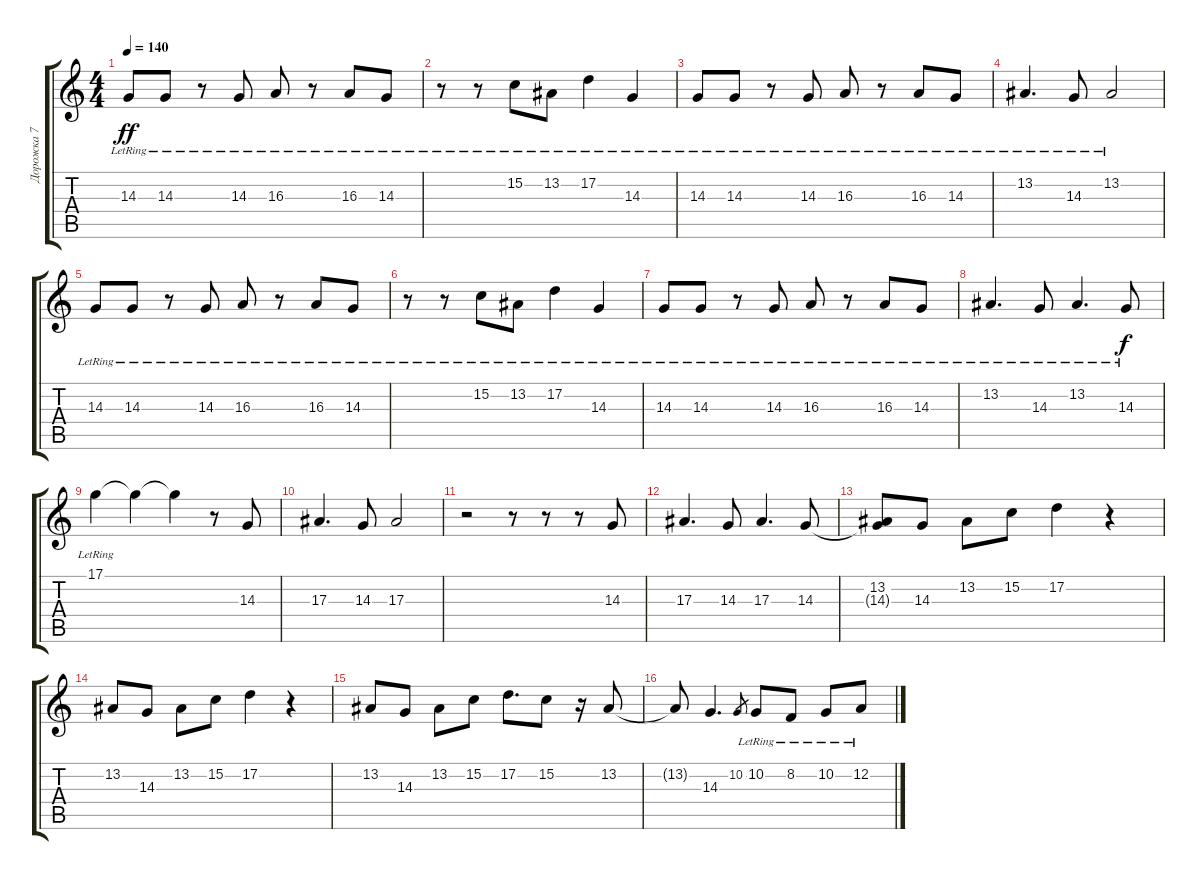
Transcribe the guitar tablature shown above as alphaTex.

\track ("Дорожка 7" "Дорожка 7") {instrument electricgrandpiano}
\staff {score tabs}
\tuning (D4 A3 F3 C3 G2 C2) {hide}
\ts (4 4)
\tempo 140
\clef g2
\ks c
14.3{lr}.8{dy ff} 14.3{lr}.8 r.8 14.3{lr}.8 16.3{lr}.8 r.8 16.3{lr}.8 14.3{lr}.8 |
r.8 r.8 15.2{lr}.8 13.2{lr}.8 17.2{lr}.4 14.3{lr}.4 |
14.3{lr}.8 14.3{lr}.8 r.8 14.3{lr}.8 16.3{lr}.8 r.8 16.3{lr}.8 14.3{lr}.8 |
13.2{lr}.4{d} 14.3{lr}.8 13.2{lr}.2 |
14.3{lr}.8 14.3{lr}.8 r.8 14.3{lr}.8 16.3{lr}.8 r.8 16.3{lr}.8 14.3{lr}.8 |
r.8 r.8 15.2{lr}.8 13.2{lr}.8 17.2{lr}.4 14.3{lr}.4 |
14.3{lr}.8 14.3{lr}.8 r.8 14.3{lr}.8 16.3{lr}.8 r.8 16.3{lr}.8 14.3{lr}.8 |
13.2{lr}.4{d} 14.3{lr}.8 13.2{lr}.4{d} 14.3{lr}.8{dy f} |
17.1{lr}.4 17.1{t}.4 17.1{t}.4 r.8 14.3.8 |
17.3.4{d} 14.3.8 17.3.2 |
r.2 r.8 r.8 r.8 14.3.8 |
17.3.4{d} 14.3.8 17.3.4{d} 14.3.8 |
(13.2 14.3{t}).8 14.3.8 13.2.8 15.2.8 17.2.4 r.4 |
13.2.8 14.3.8 13.2.8 15.2.8 17.2.4 r.4 |
13.2.8 14.3.8 13.2.8 15.2.8 17.2.8{d} 15.2.8 r.16 13.2.8 |
13.2{t}.8 14.3.4{d} 10.2.8{gr} 10.2{lr}.8 8.2{lr}.8 10.2{lr}.8 12.2{lr}.8
